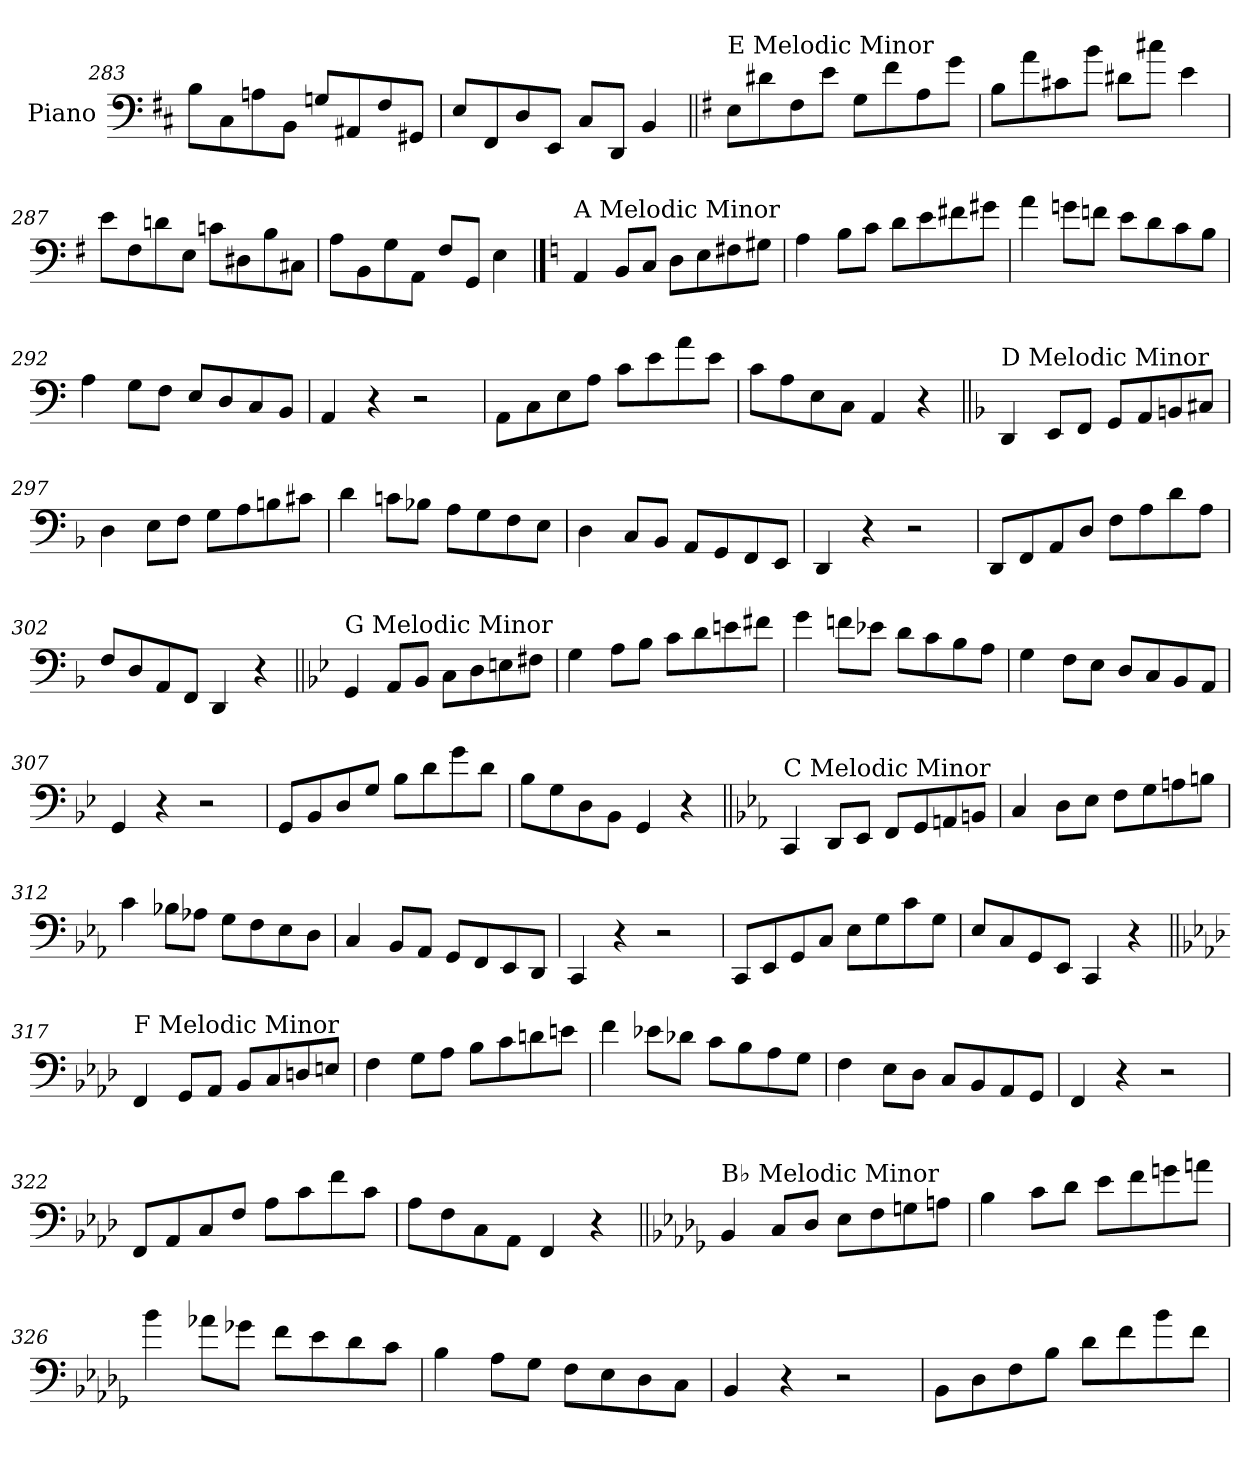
**kern
*part1
*staff1
*I"Piano
*I'Pno.
*clefF4
*k[f#c#]
=283
8B\L
8C#\
8An\
8BB\J
8Gn/L
8AA#X/
8F#/
8GG#X/J
=284
8E/L
8FF#/
8D/
8EE/J
8C#/L
8DD/J
4BB/
!!LO:LB:g=z
=285||
*k[f#]
!LO:TX:a:t=E Melodic Minor
8E\L
8d#X\
8F#\
8e\J
8G\L
8f#\
8A\
8g\J
=286
8B\L
8a\
8c#X\
8b\J
8d#X\L
8cc#X\J
4e\
=287
8e\L
8F#\
8dn\
8E\J
8cn\L
8D#X\
8B\
8C#X\J
=288
8A\L
8BB\
8G\
8AA\J
8F#/L
8GG/J
4E\
!!LO:PB:g=z
==289
*k[]
!LO:TX:a:t=A Melodic Minor
4AA/
8BB/L
8C/J
8D\L
8E\
8F#X\
8G#X\J
=290
4A\
8B\L
8c\J
8d\L
8e\
8f#X\
8g#X\J
=291
4a\
8gn\L
8fn\J
8e\L
8d\
8c\
8B\J
=292
4A\
8G\L
8F\J
8E/L
8D/
8C/
8BB/J
=293
4AA/
4r
2r
=294
8AA\L
8C\
8E\
8A\J
8c\L
8e\
8a\
8e\J
=295
8c\L
8A\
8E\
8C\J
4AA/
4r
!!LO:LB:g=z
=296||
*k[b-]
!LO:TX:a:t=D Melodic Minor
4DD/
8EE/L
8FF/J
8GG/L
8AA/
8BBn/
8C#X/J
=297
4D\
8E\L
8F\J
8G\L
8A\
8Bn\
8c#X\J
=298
4d\
8cn\L
8B-X\J
8A\L
8G\
8F\
8E\J
=299
4D\
8C/L
8BB-/J
8AA/L
8GG/
8FF/
8EE/J
=300
4DD/
4r
2r
=301
8DD/L
8FF/
8AA/
8D/J
8F\L
8A\
8d\
8A\J
=302
8F/L
8D/
8AA/
8FF/J
4DD/
4r
!!LO:LB:g=z
=303||
*k[b-e-]
!LO:TX:a:t=G Melodic Minor
4GG/
8AA/L
8BB-/J
8C\L
8D\
8En\
8F#X\J
=304
4G\
8A\L
8B-\J
8c\L
8d\
8en\
8f#X\J
=305
4g\
8fn\L
8e-X\J
8d\L
8c\
8B-\
8A\J
=306
4G\
8F\L
8E-\J
8D/L
8C/
8BB-/
8AA/J
=307
4GG/
4r
2r
=308
8GG/L
8BB-/
8D/
8G/J
8B-\L
8d\
8g\
8d\J
=309
8B-\L
8G\
8D\
8BB-\J
4GG/
4r
!!LO:LB:g=z
=310||
*k[b-e-a-]
!LO:TX:a:t=C Melodic Minor
4CC/
8DD/L
8EE-/J
8FF/L
8GG/
8AAn/
8BBn/J
=311
4C/
8D\L
8E-\J
8F\L
8G\
8An\
8Bn\J
=312
4c\
8B-X\L
8A-X\J
8G\L
8F\
8E-\
8D\J
=313
4C/
8BB-/L
8AA-/J
8GG/L
8FF/
8EE-/
8DD/J
=314
4CC/
4r
2r
=315
8CC/L
8EE-/
8GG/
8C/J
8E-\L
8G\
8c\
8G\J
=316
8E-/L
8C/
8GG/
8EE-/J
4CC/
4r
!!LO:LB:g=z
=317||
*k[b-e-a-d-]
!LO:TX:a:t=F Melodic Minor
4FF/
8GG/L
8AA-/J
8BB-/L
8C/
8Dn/
8En/J
=318
4F\
8G\L
8A-\J
8B-\L
8c\
8dn\
8en\J
=319
4f\
8e-X\L
8d-X\J
8c\L
8B-\
8A-\
8G\J
=320
4F\
8E-\L
8D-\J
8C/L
8BB-/
8AA-/
8GG/J
=321
4FF/
4r
2r
=322
8FF/L
8AA-/
8C/
8F/J
8A-\L
8c\
8f\
8c\J
=323
8A-\L
8F\
8C\
8AA-\J
4FF/
4r
!!LO:LB:g=z
=324||
*k[b-e-a-d-g-]
!LO:TX:a:t=B♭ Melodic Minor
4BB-/
8C/L
8D-/J
8E-\L
8F\
8Gn\
8An\J
=325
4B-\
8c\L
8d-\J
8e-\L
8f\
8gn\
8an\J
=326
4b-\
8a-X\L
8g-X\J
8f\L
8e-\
8d-\
8c\J
=327
4B-\
8A-\L
8G-\J
8F\L
8E-\
8D-\
8C\J
=328
4BB-/
4r
2r
=329
8BB-\L
8D-\
8F\
8B-\J
8d-\L
8f\
8b-\
8f\J
=
*-
